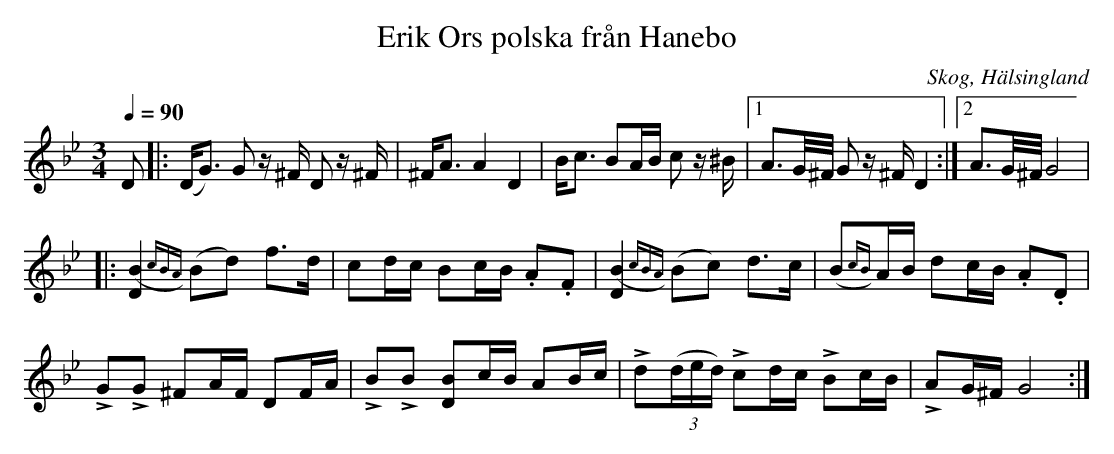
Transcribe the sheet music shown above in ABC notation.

X:1
T: Erik Ors polska från Hanebo
O: Skog, Hälsingland
M: 3/4
L: 1/16
Q: 1/4=90
K: Gm
D2 |: (D2<G2) G2 z ^F D2 z ^F|^F2<A2 A4 D4|B2<c2 B2AB c2 z ^B|1 A2>G^F/ G2 z ^F D4:|2 A2>G^F/ G8|
|: [D4 (B4]{cBA}) (B2d2) f2>d2|c2dc B2cB .A2.F2|[D4 (B4]{cBA}) (B2c2) d2>c2|(B2{cB})AB d2cB .A2.D2|
LG2LG2 ^F2AF D2FA|LB2LB2 [D2 B2]cB A2Bc|Ld2(3(ded) Lc2dc LB2cB|LA2G^F G8:|
